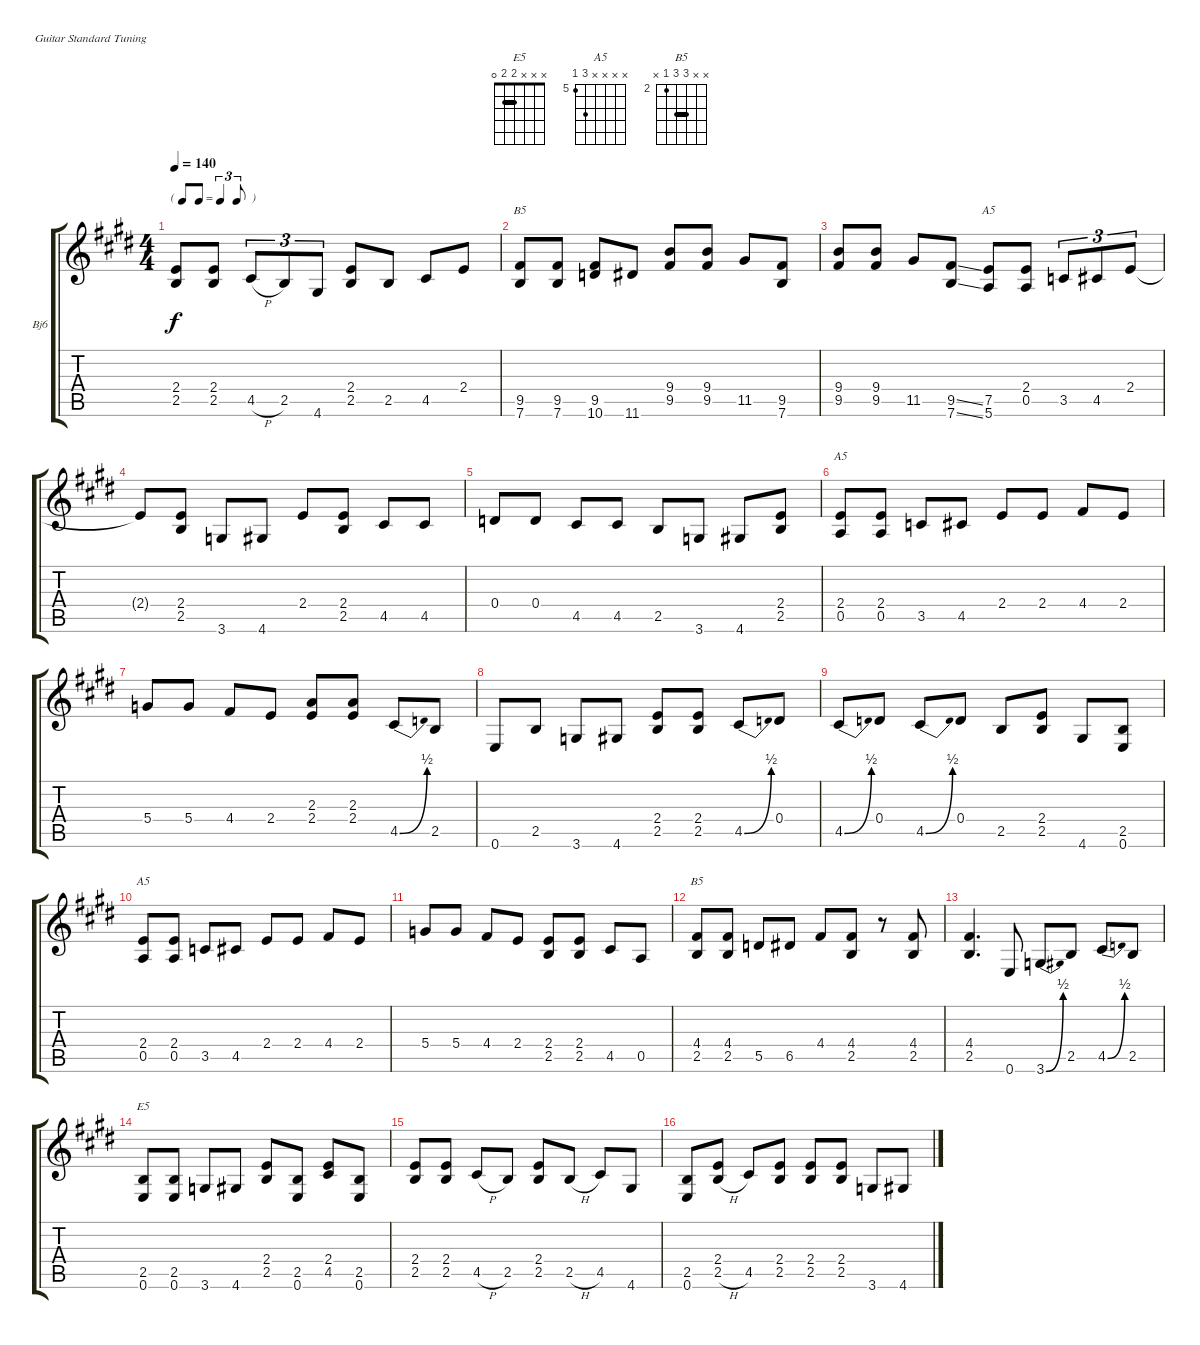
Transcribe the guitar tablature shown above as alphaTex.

\bracketExtendMode groupsimilarinstruments
\firstSystemTrackNameOrientation horizontal
\otherSystemsTrackNameOrientation horizontal
\track ("Banjo" "Bj6") {instrument banjo}
\staff {score tabs}
\tuning (E4 B3 G3 D3 A2 E2)
\displaytranspose 12
\chord ("E5" x x x 2 2 0) {barre 2}
\chord ("A5" x x 2 2 0 x) {barre 2}
\chord ("B5" x x x 9 9 7) {firstfret 7 barre 9}
\chord ("A5" x x x x 7 5) {firstfret 5}
\chord ("B5" x x 4 4 2 x) {firstfret 2 barre 4}
\ts (4 4)
\tf triplet8th
\tempo 140
\clef g2
\ks e
(2.4 2.5).8{dy f} (2.4 2.5).8 4.5{h}.8{tu (3 2)} 2.5.8{tu (3 2)} 4.6.8{tu (3 2)} (2.4 2.5).8 2.5.8 4.5.8 2.4.8 |
(9.5 7.6).8{ch "B5"} (9.5 7.6).8 (9.5 10.6).8 11.6.8 (9.4 9.5).8 (9.4 9.5).8 11.5.8 (9.5 7.6).8 |
(9.4 9.5).8 (9.4 9.5).8 11.5.8 (9.5{ss} 7.6{ss}).8 (7.5 5.6).8{ch "A5"} (2.4 0.5).8 3.5.8{tu (3 2)} 4.5.8{tu (3 2)} 2.4.8{tu (3 2)} |
2.4{t}.8 (2.4 2.5).8 3.6.8 4.6.8 2.4.8 (2.4 2.5).8 4.5.8 4.5.8 |
0.4.8 0.4.8 4.5.8 4.5.8 2.5.8 3.6.8 4.6.8 (2.4 2.5).8 |
(2.4 0.5).8{ch "A5"} (2.4 0.5).8 3.5.8 4.5.8 2.4.8 2.4.8 4.4.8 2.4.8 |
5.4.8 5.4.8 4.4.8 2.4.8 (2.3 2.4).8 (2.3 2.4).8 4.5{be (bend 0 0 60 2)}.8 2.5.8 |
0.6.8 2.5.8 3.6.8 4.6.8 (2.4 2.5).8 (2.4 2.5).8 4.5{be (bend 0 0 60 2)}.8 0.4.8 |
4.5{be (bend 0 0 60 2)}.8 0.4.8 4.5{be (bend 0 0 60 2)}.8 0.4.8 2.5.8 (2.4 2.5).8 4.6.8 (2.5 0.6).8 |
(2.4 0.5).8{ch "A5"} (2.4 0.5).8 3.5.8 4.5.8 2.4.8 2.4.8 4.4.8 2.4.8 |
5.4.8 5.4.8 4.4.8 2.4.8 (2.4 2.5).8 (2.4 2.5).8 4.5.8 0.5.8 |
(4.4 2.5).8{ch "B5"} (4.4 2.5).8 5.5.8 6.5.8 4.4.8 (4.4 2.5).8 r.8 (4.4 2.5).8 |
(4.4 2.5).4{d} 0.6.8 3.6{be (bend 0 0 60 2)}.8 2.5.8 4.5{be (bend 0 0 60 2)}.8 2.5.8 |
(2.5 0.6).8{ch "E5"} (2.5 0.6).8 3.6.8 4.6.8 (2.4 2.5).8 (2.5 0.6).8 (2.4 4.5).8 (2.5 0.6).8 |
(2.4 2.5).8 (2.4 2.5).8 4.5{h}.8 2.5.8 (2.4 2.5).8 2.5{h}.8 4.5.8 4.6.8 |
(2.5 0.6).8 (2.4 2.5{h}).8 4.5.8 (2.4 2.5).8 (2.4 2.5).8 (2.4 2.5).8 3.6.8 4.6.8
